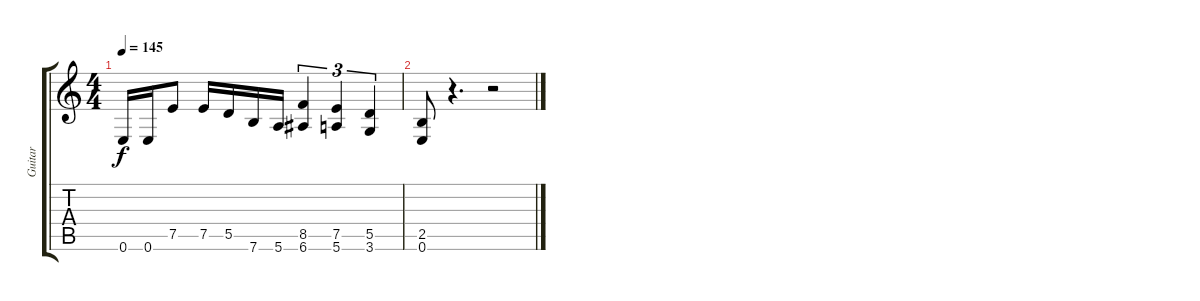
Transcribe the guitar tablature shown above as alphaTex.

\track ("Guitar" "Guitar") {instrument distortionguitar}
\staff {score tabs}
\tuning (E4 B3 G3 D3 A2 E2) {hide}
\ts (4 4)
\tempo 145
\clef g2
\ks c
0.6.16{dy f} 0.6.16 7.5.8 7.5.16 5.5.16 7.6.16 5.6.16 (8.5 6.6).4{tu (3 2)} (7.5 5.6).4{tu (3 2)} (5.5 3.6).4{tu (3 2)} |
(2.5 0.6).8 r.4{d} r.2
